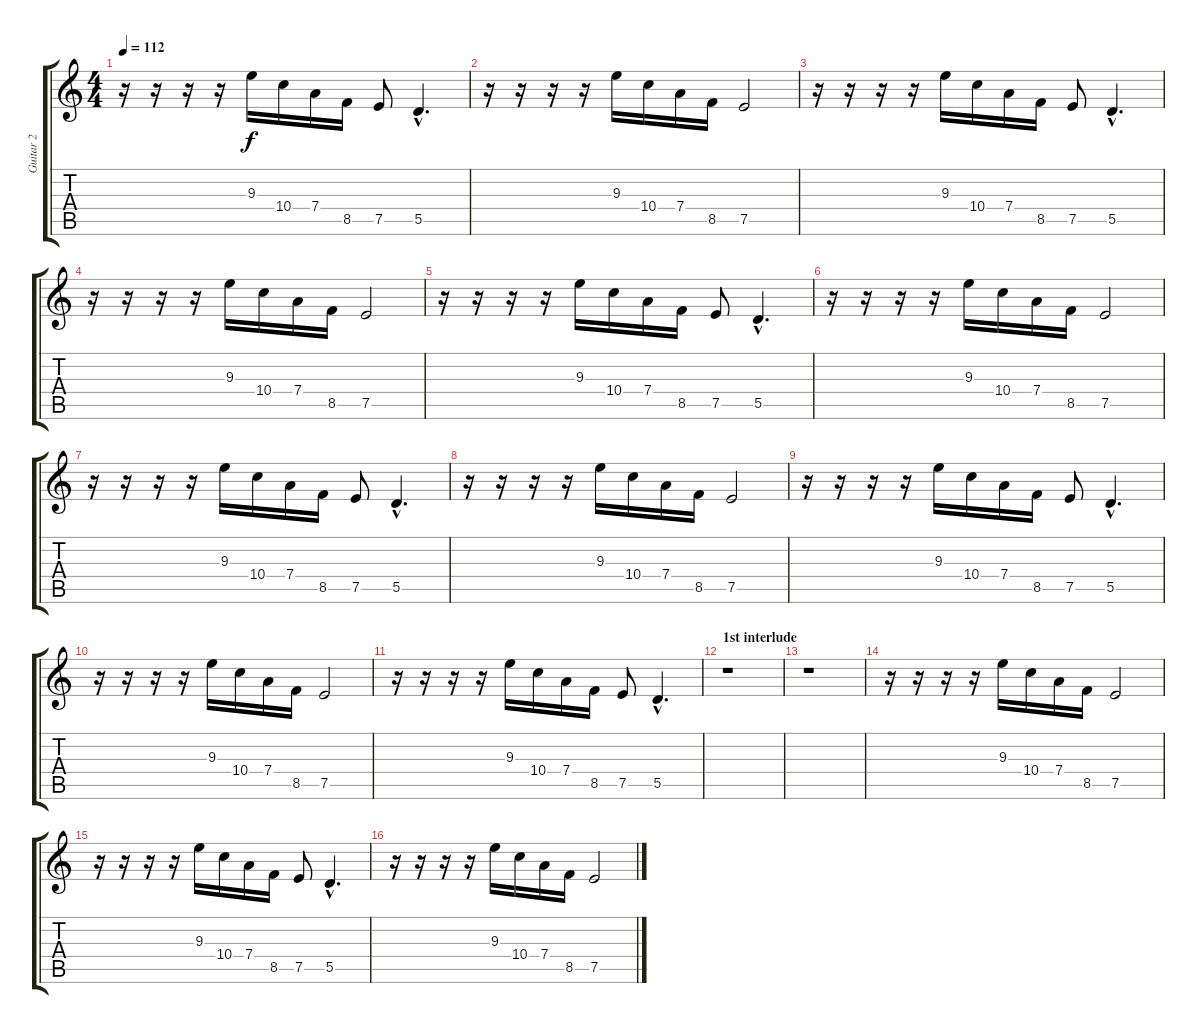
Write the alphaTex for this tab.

\track ("Guitar 2" "Guitar 2") {instrument overdrivenguitar}
\staff {score tabs}
\tuning (E4 B3 G3 D3 A2 E2) {hide}
\ts (4 4)
\tempo 112
\clef g2
\ks c
r.16{dy f} r.16 r.16 r.16 9.3.16 10.4.16 7.4.16 8.5.16 7.5.8 5.5{hac}.4{d} |
r.16 r.16 r.16 r.16 9.3.16 10.4.16 7.4.16 8.5.16 7.5.2 |
r.16 r.16 r.16 r.16 9.3.16 10.4.16 7.4.16 8.5.16 7.5.8 5.5{hac}.4{d} |
r.16 r.16 r.16 r.16 9.3.16 10.4.16 7.4.16 8.5.16 7.5.2 |
r.16 r.16 r.16 r.16 9.3.16 10.4.16 7.4.16 8.5.16 7.5.8 5.5{hac}.4{d} |
r.16 r.16 r.16 r.16 9.3.16 10.4.16 7.4.16 8.5.16 7.5.2 |
r.16 r.16 r.16 r.16 9.3.16 10.4.16 7.4.16 8.5.16 7.5.8 5.5{hac}.4{d} |
r.16 r.16 r.16 r.16 9.3.16 10.4.16 7.4.16 8.5.16 7.5.2 |
r.16 r.16 r.16 r.16 9.3.16 10.4.16 7.4.16 8.5.16 7.5.8 5.5{hac}.4{d} |
r.16 r.16 r.16 r.16 9.3.16 10.4.16 7.4.16 8.5.16 7.5.2 |
r.16 r.16 r.16 r.16 9.3.16 10.4.16 7.4.16 8.5.16 7.5.8 5.5{hac}.4{d} |
\section ("" "1st interlude")
r.1 |
r.1 |
r.16 r.16 r.16 r.16 9.3.16 10.4.16 7.4.16 8.5.16 7.5.2 |
r.16 r.16 r.16 r.16 9.3.16 10.4.16 7.4.16 8.5.16 7.5.8 5.5{hac}.4{d} |
r.16 r.16 r.16 r.16 9.3.16 10.4.16 7.4.16 8.5.16 7.5.2
